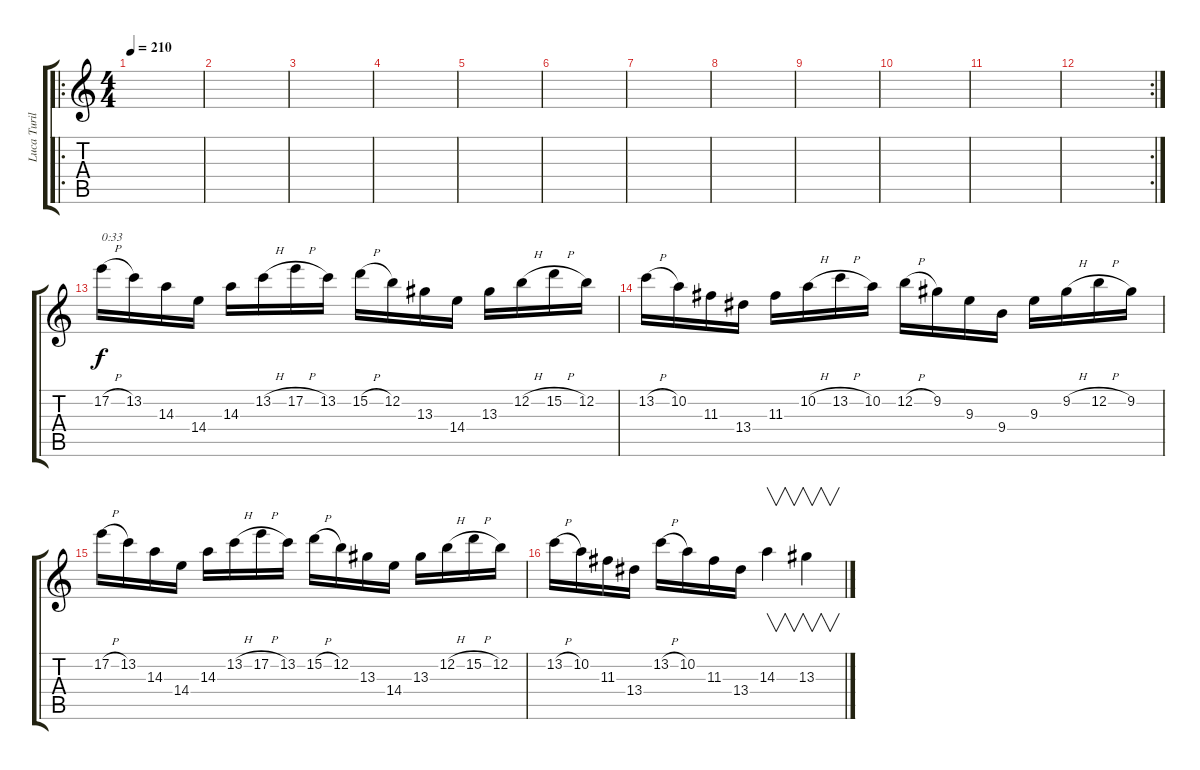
\track ("Luca Turilli" "Luca Turil") {instrument overdrivenguitar}
\staff {score tabs}
\tuning (E4 B3 G3 D3 A2 E2) {hide}
\ro
\ts (4 4)
\tempo 210
\clef g2
\ks c
|
|
|
|
|
|
|
|
|
|
|
\rc 2
|
17.2{h}.16{txt "0:33"} 13.2.16 14.3.16 14.4.16 14.3.16 13.2{h}.16 17.2{h}.16 13.2.16 15.2{h}.16 12.2.16 13.3.16 14.4.16 13.3.16 12.2{h}.16 15.2{h}.16 12.2.16 |
13.2{h}.16 10.2.16 11.3.16 13.4.16 11.3.16 10.2{h}.16 13.2{h}.16 10.2.16 12.2{h}.16 9.2.16 9.3.16 9.4.16 9.3.16 9.2{h}.16 12.2{h}.16 9.2.16 |
17.2{h}.16 13.2.16 14.3.16 14.4.16 14.3.16 13.2{h}.16 17.2{h}.16 13.2.16 15.2{h}.16 12.2.16 13.3.16 14.4.16 13.3.16 12.2{h}.16 15.2{h}.16 12.2.16 |
13.2{h}.16 10.2.16 11.3.16 13.4.16 13.2{h}.16 10.2.16 11.3.16 13.4.16 14.3.4{v} 13.3.4{v}
